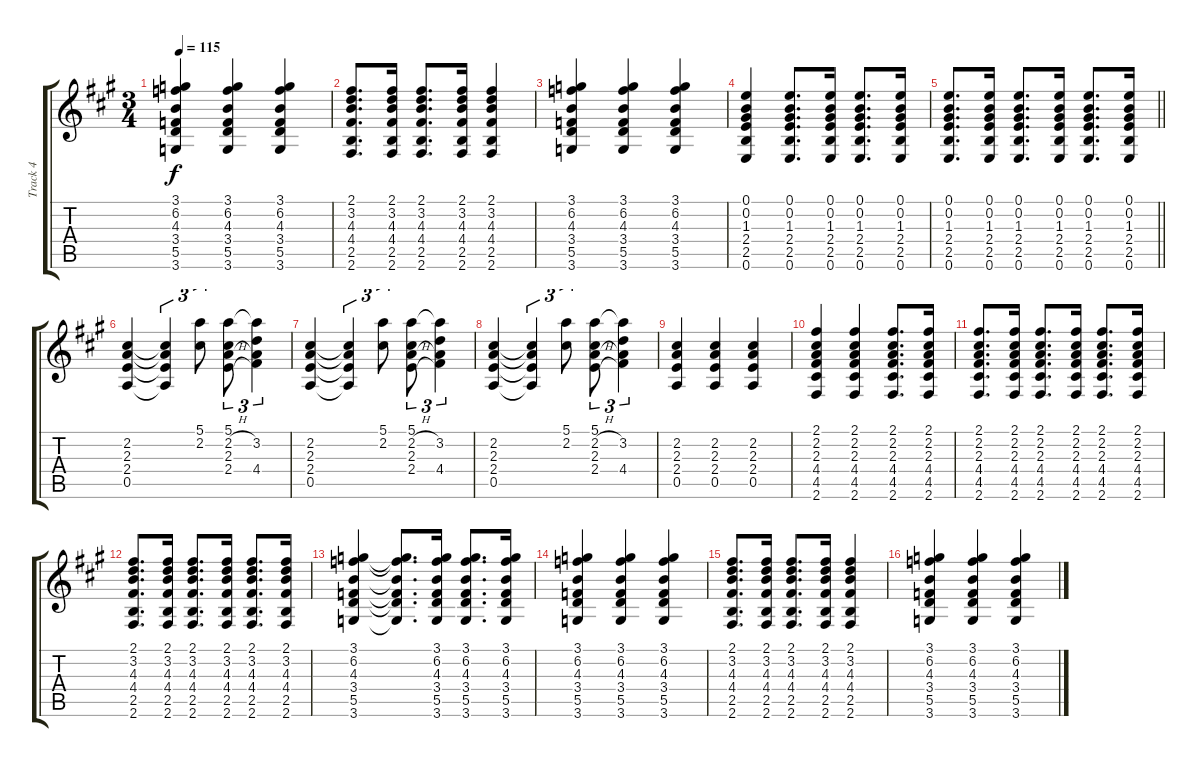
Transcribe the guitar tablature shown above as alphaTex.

\track ("Track 4" "Track 4") {instrument electricguitarclean}
\staff {score tabs}
\tuning (E4 B3 G3 D3 A2 E2) {hide}
\ts (3 4)
\tempo 115
\clef g2
\ks a
(3.1 6.2 4.3 3.4 5.5 3.6).4{dy f} (3.1 6.2 4.3 3.4 5.5 3.6).4 (3.1 6.2 4.3 3.4 5.5 3.6).4 |
(2.1 3.2 4.3 4.4 2.5 2.6).8{d} (2.1 3.2 4.3 4.4 2.5 2.6).16 (2.1 3.2 4.3 4.4 2.5 2.6).8{d} (2.1 3.2 4.3 4.4 2.5 2.6).16 (2.1 3.2 4.3 4.4 2.5 2.6).4 |
(3.1 6.2 4.3 3.4 5.5 3.6).4 (3.1 6.2 4.3 3.4 5.5 3.6).4 (3.1 6.2 4.3 3.4 5.5 3.6).4 |
(0.1 0.2 1.3 2.4 2.5 0.6).4 (0.1 0.2 1.3 2.4 2.5 0.6).8{d} (0.1 0.2 1.3 2.4 2.5 0.6).16 (0.1 0.2 1.3 2.4 2.5 0.6).8{d} (0.1 0.2 1.3 2.4 2.5 0.6).16 |
\barLineRight lightlight
(0.1 0.2 1.3 2.4 2.5 0.6).8{d} (0.1 0.2 1.3 2.4 2.5 0.6).16 (0.1 0.2 1.3 2.4 2.5 0.6).8{d} (0.1 0.2 1.3 2.4 2.5 0.6).16 (0.1 0.2 1.3 2.4 2.5 0.6).8{d} (0.1 0.2 1.3 2.4 2.5 0.6).16 |
(2.2 2.3 2.4 0.5).4{volume 4} (2.2{t} 2.3{t} 2.4{t} 0.5{t}).4{tu (3 2)} (5.1 2.2).8{tu (3 2)} (5.1 2.2{h} 2.3 2.4{h}).8{tu (3 2)} (5.1{t} 3.2 2.3{t} 4.4).4{tu (3 2)} |
(2.2 2.3 2.4 0.5).4 (2.2{t} 2.3{t} 2.4{t} 0.5{t}).4{tu (3 2)} (5.1 2.2).8{tu (3 2)} (5.1 2.2{h} 2.3 2.4{h}).8{tu (3 2)} (5.1{t} 3.2 2.3{t} 4.4).4{tu (3 2)} |
(2.2 2.3 2.4 0.5).4 (2.2{t} 2.3{t} 2.4{t} 0.5{t}).4{tu (3 2)} (5.1 2.2).8{tu (3 2)} (5.1 2.2{h} 2.3 2.4{h}).8{tu (3 2)} (5.1{t} 3.2 2.3{t} 4.4).4{tu (3 2)} |
(2.2 2.3 2.4 0.5).4 (2.2 2.3 2.4 0.5).4 (2.2 2.3 2.4 0.5).4 |
(2.1 2.2 2.3 4.4 4.5 2.6).4 (2.1 2.2 2.3 4.4 4.5 2.6).4 (2.1 2.2 2.3 4.4 4.5 2.6).8{d} (2.1 2.2 2.3 4.4 4.5 2.6).16 |
(2.1 2.2 2.3 4.4 4.5 2.6).8{d} (2.1 2.2 2.3 4.4 4.5 2.6).16 (2.1 2.2 2.3 4.4 4.5 2.6).8{d} (2.1 2.2 2.3 4.4 4.5 2.6).16 (2.1 2.2 2.3 4.4 4.5 2.6).8{d} (2.1 2.2 2.3 4.4 4.5 2.6).16 |
(2.1 3.2 4.3 4.4 2.5 2.6).8{d} (2.1 3.2 4.3 4.4 2.5 2.6).16 (2.1 3.2 4.3 4.4 2.5 2.6).8{d} (2.1 3.2 4.3 4.4 2.5 2.6).16 (2.1 3.2 4.3 4.4 2.5 2.6).8{d} (2.1 3.2 4.3 4.4 2.5 2.6).16 |
(3.1 6.2 4.3 3.4 5.5 3.6).4 (3.1{t} 6.2{t} 4.3{t} 3.4{t} 5.5{t} 3.6{t}).8{d} (3.1 6.2 4.3 3.4 5.5 3.6).16 (3.1 6.2 4.3 3.4 5.5 3.6).8{d} (3.1 6.2 4.3 3.4 5.5 3.6).16 |
(3.1 6.2 4.3 3.4 5.5 3.6).4 (3.1 6.2 4.3 3.4 5.5 3.6).4 (3.1 6.2 4.3 3.4 5.5 3.6).4 |
(2.1 3.2 4.3 4.4 2.5 2.6).8{d} (2.1 3.2 4.3 4.4 2.5 2.6).16 (2.1 3.2 4.3 4.4 2.5 2.6).8{d} (2.1 3.2 4.3 4.4 2.5 2.6).16 (2.1 3.2 4.3 4.4 2.5 2.6).4 |
(3.1 6.2 4.3 3.4 5.5 3.6).4 (3.1 6.2 4.3 3.4 5.5 3.6).4 (3.1 6.2 4.3 3.4 5.5 3.6).4
